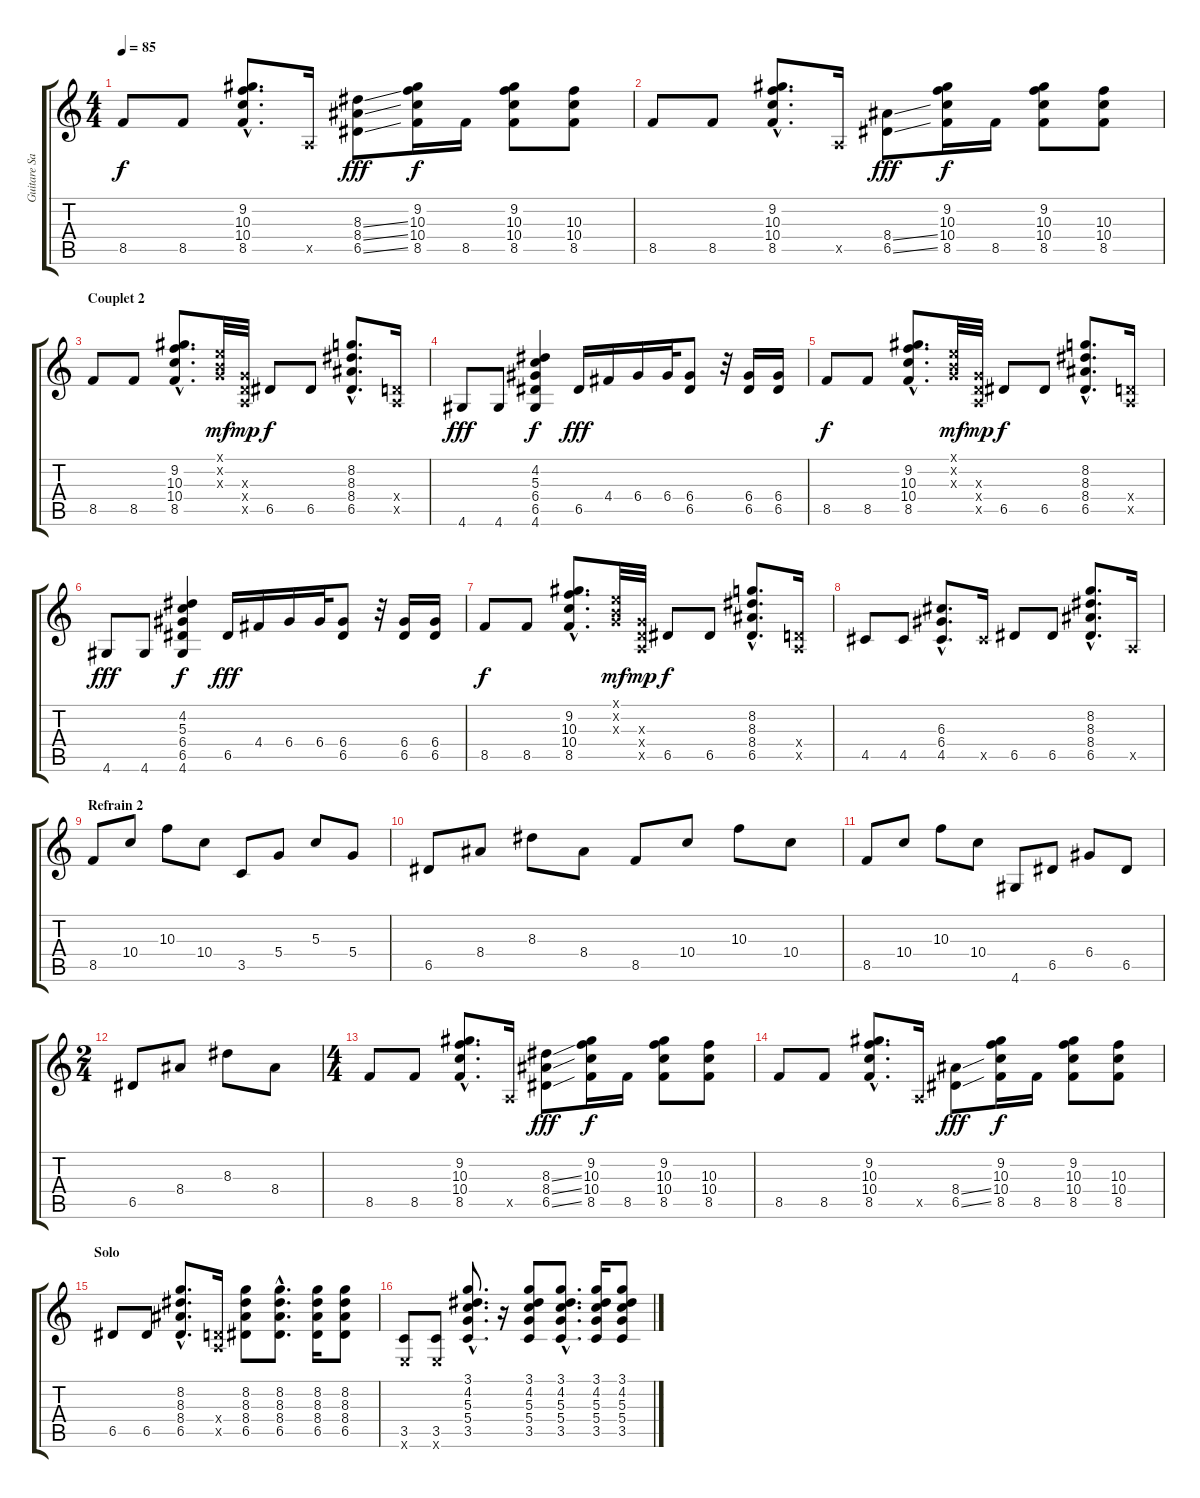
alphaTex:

\track ("Guitare Saturé" "Guitare Sa") {instrument overdrivenguitar}
\staff {score tabs}
\tuning (E4 B3 G3 D3 A2 E2) {hide}
\ts (4 4)
\tempo 85
\clef g2
\ks c
8.5.8{dy f} 8.5.8 (9.2{hac} 10.3{hac} 10.4{hac} 8.5{hac}).8{d} 0.5{x}.16 (8.3{ss} 8.4{ss} 6.5{ss}).8{dy fff} (9.2 10.3 10.4 8.5).16{dy f} 8.5.16 (9.2 10.3 10.4 8.5).8 (10.3 10.4 8.5).8 |
8.5.8 8.5.8 (9.2{hac} 10.3{hac} 10.4{hac} 8.5{hac}).8{d} 0.5{x}.16 (8.4{ss} 6.5{ss}).8{dy fff} (9.2 10.3 10.4 8.5).16{dy f} 8.5.16 (9.2 10.3 10.4 8.5).8 (10.3 10.4 8.5).8 |
\section ("" "Couplet 2")
8.5.8 8.5.8 (9.2{hac} 10.3{hac} 10.4{hac} 8.5{hac}).8{d} (0.1{x} 0.2{x} 0.3{x}).32{dy mf} (0.3{x} 0.4{x} 0.5{x}).32{dy mp} 6.5.8{dy f} 6.5.8 (8.2{hac} 8.3{hac} 8.4{hac} 6.5{hac}).8{d} (0.4{x} 0.5{x}).16 |
4.6.8{dy fff} 4.6.8 (4.2 5.3 6.4 6.5 4.6).4{dy f} 6.5.16{dy fff} 4.4.16 6.4.16 6.4.32 (6.4 6.5).8 r.32 (6.4 6.5).16 (6.4 6.5).16 |
8.5.8{dy f} 8.5.8 (9.2{hac} 10.3{hac} 10.4{hac} 8.5{hac}).8{d} (0.1{x} 0.2{x} 0.3{x}).32{dy mf} (0.3{x} 0.4{x} 0.5{x}).32{dy mp} 6.5.8{dy f} 6.5.8 (8.2{hac} 8.3{hac} 8.4{hac} 6.5{hac}).8{d} (0.4{x} 0.5{x}).16 |
4.6.8{dy fff} 4.6.8 (4.2 5.3 6.4 6.5 4.6).4{dy f} 6.5.16{dy fff} 4.4.16 6.4.16 6.4.32 (6.4 6.5).8 r.32 (6.4 6.5).16 (6.4 6.5).16 |
8.5.8{dy f} 8.5.8 (9.2{hac} 10.3{hac} 10.4{hac} 8.5{hac}).8{d} (0.1{x} 0.2{x} 0.3{x}).32{dy mf} (0.3{x} 0.4{x} 0.5{x}).32{dy mp} 6.5.8{dy f} 6.5.8 (8.2{hac} 8.3{hac} 8.4{hac} 6.5{hac}).8{d} (0.4{x} 0.5{x}).16 |
4.5.8 4.5.8 (6.3{hac} 6.4{hac} 4.5{hac}).8{d} 4.5{x}.16 6.5.8 6.5.8 (8.2{hac} 8.3{hac} 8.4{hac} 6.5{hac}).8{d} 0.5{x}.16 |
\section ("" "Refrain 2")
8.5.8 10.4.8 10.3.8 10.4.8 3.5.8 5.4.8 5.3.8 5.4.8 |
6.5.8 8.4.8 8.3.8 8.4.8 8.5.8 10.4.8 10.3.8 10.4.8 |
8.5.8 10.4.8 10.3.8 10.4.8 4.6.8 6.5.8 6.4.8 6.5.8 |
\ts (2 4)
6.5.8 8.4.8 8.3.8 8.4.8 |
\ts (4 4)
8.5.8 8.5.8 (9.2{hac} 10.3{hac} 10.4{hac} 8.5{hac}).8{d} 0.5{x}.16 (8.3{ss} 8.4{ss} 6.5{ss}).8{dy fff} (9.2 10.3 10.4 8.5).16{dy f} 8.5.16 (9.2 10.3 10.4 8.5).8 (10.3 10.4 8.5).8 |
8.5.8 8.5.8 (9.2{hac} 10.3{hac} 10.4{hac} 8.5{hac}).8{d} 0.5{x}.16 (8.4{ss} 6.5{ss}).8{dy fff} (9.2 10.3 10.4 8.5).16{dy f} 8.5.16 (9.2 10.3 10.4 8.5).8 (10.3 10.4 8.5).8 |
\section ("" "Solo")
6.5.8 6.5.8 (8.2{hac} 8.3{hac} 8.4{hac} 6.5{hac}).8{d} (0.4{x} 0.5{x}).16 (8.2 8.3 8.4 6.5).8 (8.2{hac} 8.3{hac} 8.4{hac} 6.5{hac}).8{d} (8.2 8.3 8.4 6.5).16 (8.2 8.3 8.4 6.5).8 |
(3.5 0.6{x}).8 (3.5 0.6{x}).8 (3.1{hac} 4.2{hac} 5.3{hac} 5.4{hac} 3.5{hac}).8{d} r.16 (3.1 4.2 5.3 5.4 3.5).8 (3.1{hac} 4.2{hac} 5.3{hac} 5.4{hac} 3.5{hac}).8{d} (3.1 4.2 5.3 5.4 3.5).16 (3.1 4.2 5.3 5.4 3.5).8
